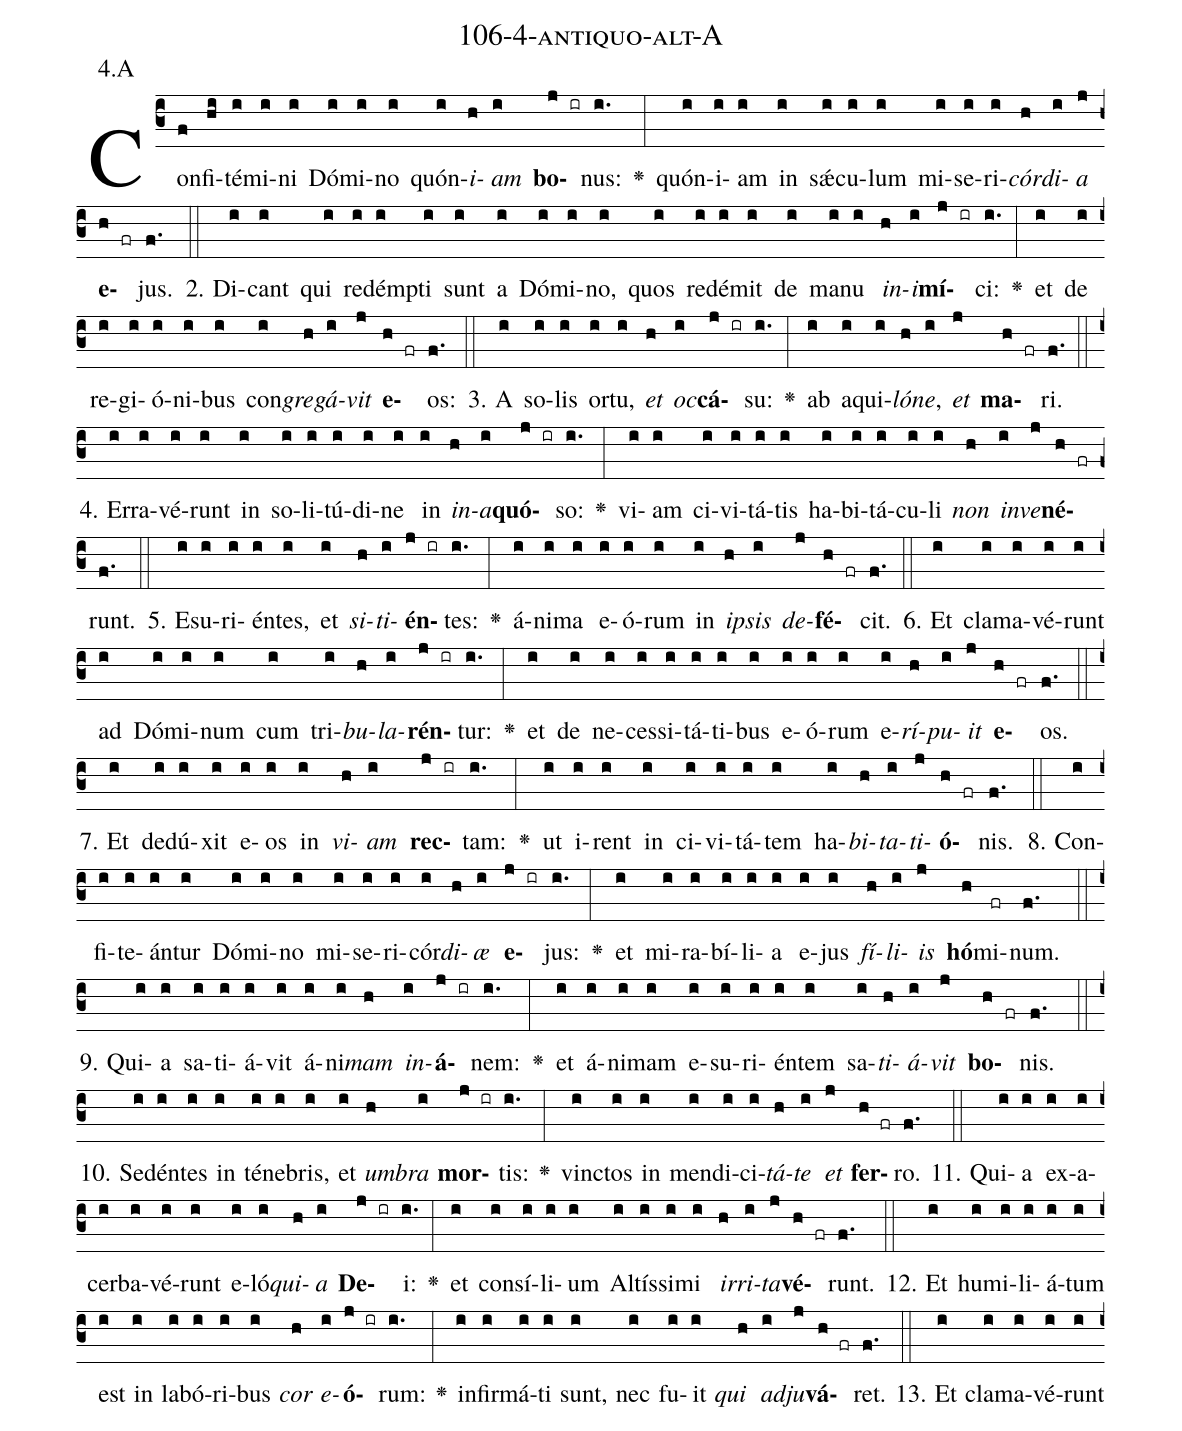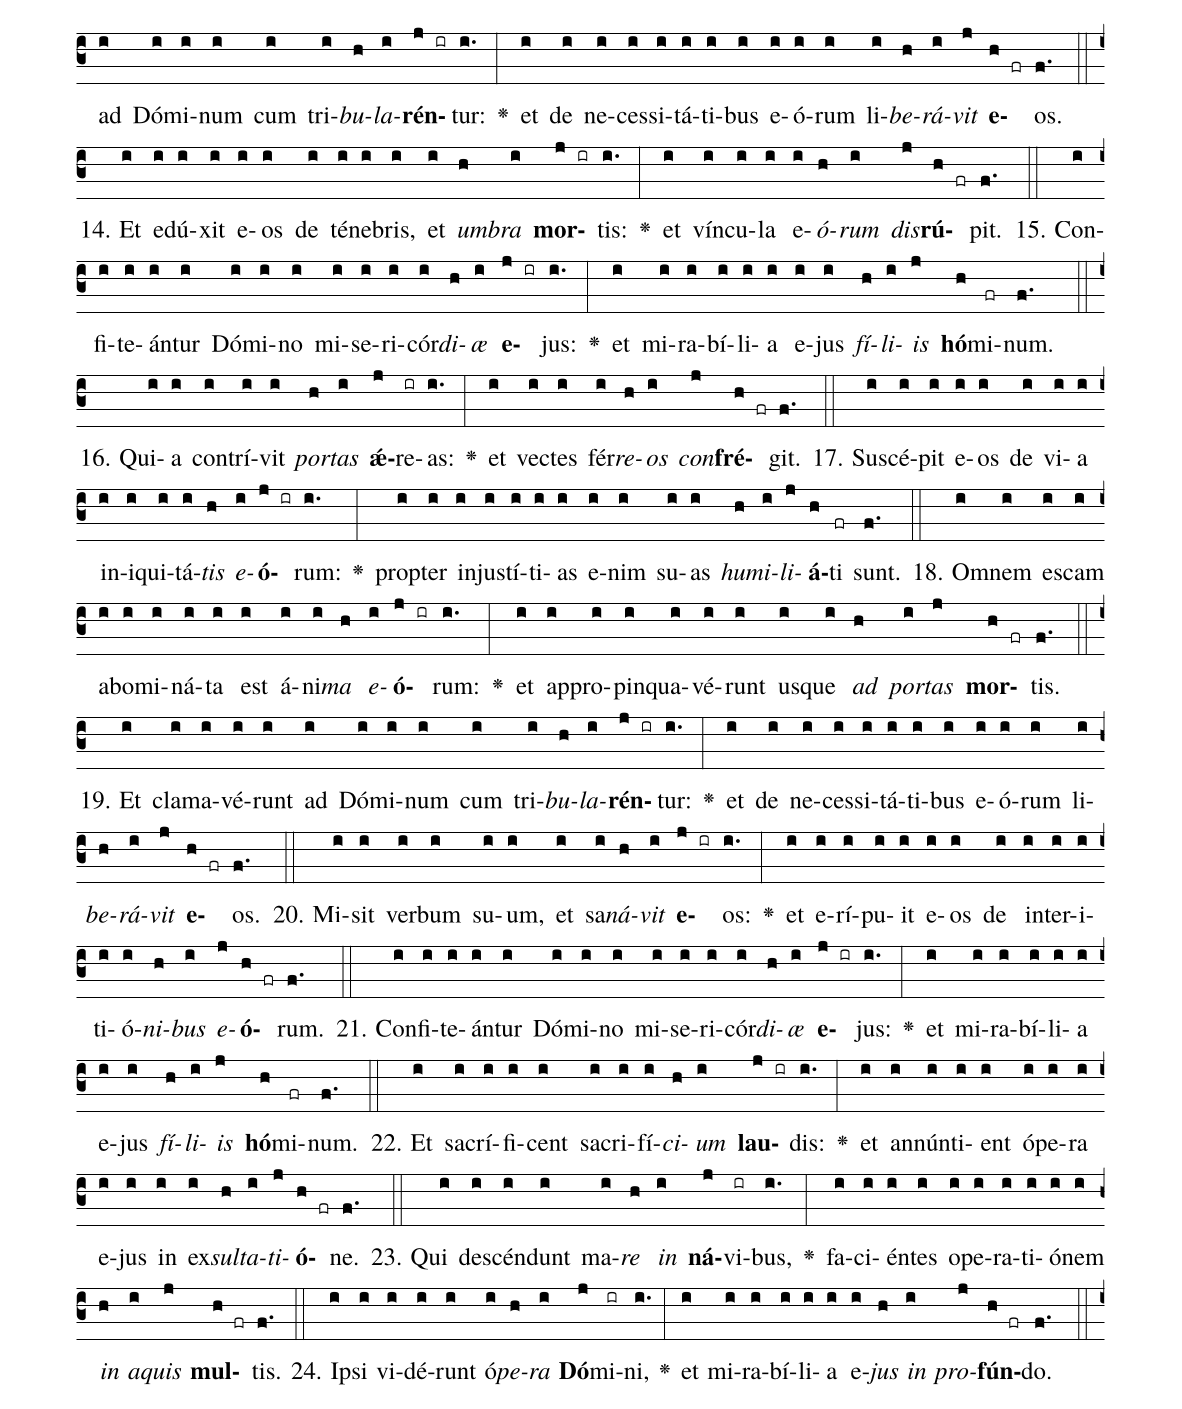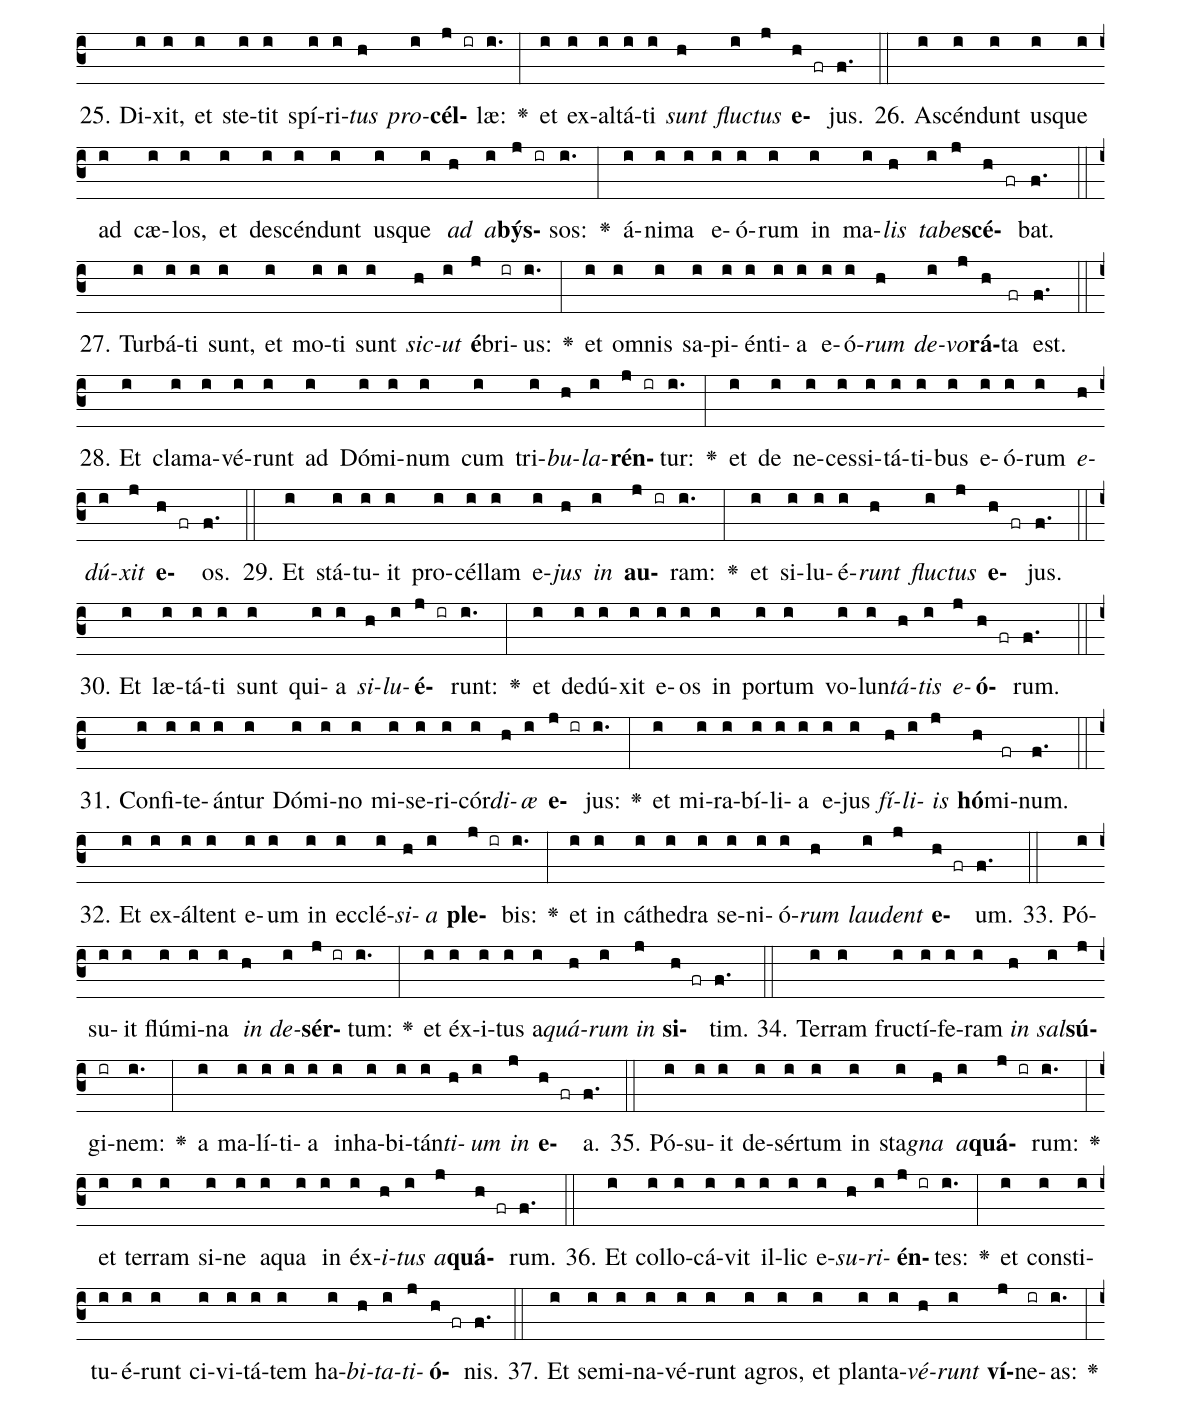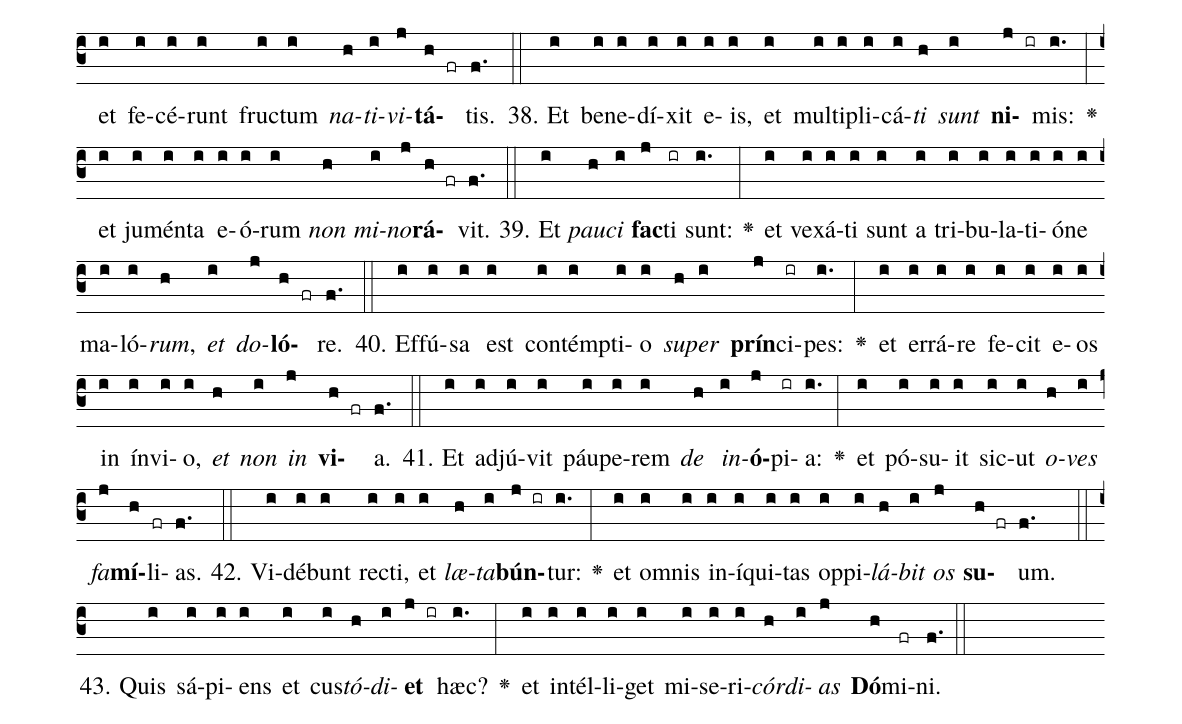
name: 106-4-antiquo-alt-A;
annotation: 4.A;
%%
(c3)Con(f)fi(hi)té(i)mi(i)ni(i) Dó(i)mi(i)no(i) quón(i)<i>i</i>(h)<i>am</i>(i) <b>bo</b>(j ir)nus:(i.) <v>\greheightstar</v>(:) quón(i)i(i)am(i) in(i) sǽ(i)cu(i)lum(i) mi(i)se(i)ri(i)<i>cór</i>(h)<i>di</i>(i)<i>a</i>(j) <b>e</b>(h fr)jus.(f.) (::)
2. Di(i)cant(i) qui(i) red(i)émp(i)ti(i) sunt(i) a(i) Dó(i)mi(i)no,(i) quos(i) red(i)é(i)mit(i) de(i) ma(i)nu(i) <i>in</i>(h)<i>i</i>(i)<b>mí</b>(j ir)ci:(i.) <v>\greheightstar</v>(:) et(i) de(i) re(i)gi(i)ó(i)ni(i)bus(i) con(i)<i>gre</i>(h)<i>gá</i>(i)<i>vit</i>(j) <b>e</b>(h fr)os:(f.) (::)
3. A(i) so(i)lis(i) or(i)tu,(i) <i>et</i>(h) <i>oc</i>(i)<b>cá</b>(j ir)su:(i.) <v>\greheightstar</v>(:) ab(i) a(i)qui(i)<i>ló</i>(h)<i>ne</i>,(i) <i>et</i>(j) <b>ma</b>(h fr)ri.(f.) (::)
4. Er(i)ra(i)vé(i)runt(i) in(i) so(i)li(i)tú(i)di(i)ne(i) in(i) <i>in</i>(h)<i>a</i>(i)<b>quó</b>(j ir)so:(i.) <v>\greheightstar</v>(:) vi(i)am(i) ci(i)vi(i)tá(i)tis(i) ha(i)bi(i)tá(i)cu(i)li(i) <i>non</i>(h) <i>in</i>(i)<i>ve</i>(j)<b>né</b>(h fr)runt.(f.) (::)
5. E(i)su(i)ri(i)én(i)tes,(i) et(i) <i>si</i>(h)<i>ti</i>(i)<b>én</b>(j ir)tes:(i.) <v>\greheightstar</v>(:) á(i)ni(i)ma(i) e(i)ó(i)rum(i) in(i) <i>ip</i>(h)<i>sis</i>(i) <i>de</i>(j)<b>fé</b>(h fr)cit.(f.) (::)
6. Et(i) cla(i)ma(i)vé(i)runt(i) ad(i) Dó(i)mi(i)num(i) cum(i) tri(i)<i>bu</i>(h)<i>la</i>(i)<b>rén</b>(j ir)tur:(i.) <v>\greheightstar</v>(:) et(i) de(i) ne(i)ces(i)si(i)tá(i)ti(i)bus(i) e(i)ó(i)rum(i) e(i)<i>rí</i>(h)<i>pu</i>(i)<i>it</i>(j) <b>e</b>(h fr)os.(f.) (::)
7. Et(i) de(i)dú(i)xit(i) e(i)os(i) in(i) <i>vi</i>(h)<i>am</i>(i) <b>rec</b>(j ir)tam:(i.) <v>\greheightstar</v>(:) ut(i) i(i)rent(i) in(i) ci(i)vi(i)tá(i)tem(i) ha(i)<i>bi</i>(h)<i>ta</i>(i)<i>ti</i>(j)<b>ó</b>(h fr)nis.(f.) (::)
8. Con(i)fi(i)te(i)án(i)tur(i) Dó(i)mi(i)no(i) mi(i)se(i)ri(i)cór(i)<i>di</i>(h)<i>æ</i>(i) <b>e</b>(j ir)jus:(i.) <v>\greheightstar</v>(:) et(i) mi(i)ra(i)bí(i)li(i)a(i) e(i)jus(i) <i>fí</i>(h)<i>li</i>(i)<i>is</i>(j) <b>hó</b>(h)mi(fr)num.(f.) (::)
9. Qui(i)a(i) sa(i)ti(i)á(i)vit(i) á(i)ni(i)<i>mam</i>(h) <i>in</i>(i)<b>á</b>(j ir)nem:(i.) <v>\greheightstar</v>(:) et(i) á(i)ni(i)mam(i) e(i)su(i)ri(i)én(i)tem(i) sa(i)<i>ti</i>(h)<i>á</i>(i)<i>vit</i>(j) <b>bo</b>(h fr)nis.(f.) (::)
10. Se(i)dén(i)tes(i) in(i) té(i)ne(i)bris,(i) et(i) <i>um</i>(h)<i>bra</i>(i) <b>mor</b>(j ir)tis:(i.) <v>\greheightstar</v>(:) vinc(i)tos(i) in(i) men(i)di(i)ci(i)<i>tá</i>(h)<i>te</i>(i) <i>et</i>(j) <b>fer</b>(h fr)ro.(f.) (::)
11. Qui(i)a(i) ex(i)a(i)cer(i)ba(i)vé(i)runt(i) e(i)ló(i)<i>qui</i>(h)<i>a</i>(i) <b>De</b>(j ir)i:(i.) <v>\greheightstar</v>(:) et(i) con(i)sí(i)li(i)um(i) Al(i)tís(i)si(i)mi(i) <i>ir</i>(h)<i>ri</i>(i)<i>ta</i>(j)<b>vé</b>(h fr)runt.(f.) (::)
12. Et(i) hu(i)mi(i)li(i)á(i)tum(i) est(i) in(i) la(i)bó(i)ri(i)bus(i) <i>cor</i>(h) <i>e</i>(i)<b>ó</b>(j ir)rum:(i.) <v>\greheightstar</v>(:) in(i)fir(i)má(i)ti(i) sunt,(i) nec(i) fu(i)it(i) <i>qui</i>(h) <i>ad</i>(i)<i>ju</i>(j)<b>vá</b>(h fr)ret.(f.) (::)
13. Et(i) cla(i)ma(i)vé(i)runt(i) ad(i) Dó(i)mi(i)num(i) cum(i) tri(i)<i>bu</i>(h)<i>la</i>(i)<b>rén</b>(j ir)tur:(i.) <v>\greheightstar</v>(:) et(i) de(i) ne(i)ces(i)si(i)tá(i)ti(i)bus(i) e(i)ó(i)rum(i) li(i)<i>be</i>(h)<i>rá</i>(i)<i>vit</i>(j) <b>e</b>(h fr)os.(f.) (::)
14. Et(i) e(i)dú(i)xit(i) e(i)os(i) de(i) té(i)ne(i)bris,(i) et(i) <i>um</i>(h)<i>bra</i>(i) <b>mor</b>(j ir)tis:(i.) <v>\greheightstar</v>(:) et(i) vín(i)cu(i)la(i) e(i)<i>ó</i>(h)<i>rum</i>(i) <i>dis</i>(j)<b>rú</b>(h fr)pit.(f.) (::)
15. Con(i)fi(i)te(i)án(i)tur(i) Dó(i)mi(i)no(i) mi(i)se(i)ri(i)cór(i)<i>di</i>(h)<i>æ</i>(i) <b>e</b>(j ir)jus:(i.) <v>\greheightstar</v>(:) et(i) mi(i)ra(i)bí(i)li(i)a(i) e(i)jus(i) <i>fí</i>(h)<i>li</i>(i)<i>is</i>(j) <b>hó</b>(h)mi(fr)num.(f.) (::)
16. Qui(i)a(i) con(i)trí(i)vit(i) <i>por</i>(h)<i>tas</i>(i) <b>ǽ</b>(j)re(ir)as:(i.) <v>\greheightstar</v>(:) et(i) vec(i)tes(i) fér(i)<i>re</i>(h)<i>os</i>(i) <i>con</i>(j)<b>fré</b>(h fr)git.(f.) (::)
17. Su(i)scé(i)pit(i) e(i)os(i) de(i) vi(i)a(i) in(i)i(i)qui(i)tá(i)<i>tis</i>(h) <i>e</i>(i)<b>ó</b>(j ir)rum:(i.) <v>\greheightstar</v>(:) prop(i)ter(i) in(i)jus(i)tí(i)ti(i)as(i) e(i)nim(i) su(i)as(i) <i>hu</i>(h)<i>mi</i>(i)<i>li</i>(j)<b>á</b>(h)ti(fr) sunt.(f.) (::)
18. Om(i)nem(i) es(i)cam(i) ab(i)o(i)mi(i)ná(i)ta(i) est(i) á(i)ni(i)<i>ma</i>(h) <i>e</i>(i)<b>ó</b>(j ir)rum:(i.) <v>\greheightstar</v>(:) et(i) ap(i)pro(i)pin(i)qua(i)vé(i)runt(i) us(i)que(i) <i>ad</i>(h) <i>por</i>(i)<i>tas</i>(j) <b>mor</b>(h fr)tis.(f.) (::)
19. Et(i) cla(i)ma(i)vé(i)runt(i) ad(i) Dó(i)mi(i)num(i) cum(i) tri(i)<i>bu</i>(h)<i>la</i>(i)<b>rén</b>(j ir)tur:(i.) <v>\greheightstar</v>(:) et(i) de(i) ne(i)ces(i)si(i)tá(i)ti(i)bus(i) e(i)ó(i)rum(i) li(i)<i>be</i>(h)<i>rá</i>(i)<i>vit</i>(j) <b>e</b>(h fr)os.(f.) (::)
20. Mi(i)sit(i) ver(i)bum(i) su(i)um,(i) et(i) sa(i)<i>ná</i>(h)<i>vit</i>(i) <b>e</b>(j ir)os:(i.) <v>\greheightstar</v>(:) et(i) e(i)rí(i)pu(i)it(i) e(i)os(i) de(i) in(i)ter(i)i(i)ti(i)ó(i)<i>ni</i>(h)<i>bus</i>(i) <i>e</i>(j)<b>ó</b>(h fr)rum.(f.) (::)
21. Con(i)fi(i)te(i)án(i)tur(i) Dó(i)mi(i)no(i) mi(i)se(i)ri(i)cór(i)<i>di</i>(h)<i>æ</i>(i) <b>e</b>(j ir)jus:(i.) <v>\greheightstar</v>(:) et(i) mi(i)ra(i)bí(i)li(i)a(i) e(i)jus(i) <i>fí</i>(h)<i>li</i>(i)<i>is</i>(j) <b>hó</b>(h)mi(fr)num.(f.) (::)
22. Et(i) sa(i)crí(i)fi(i)cent(i) sa(i)cri(i)fí(i)<i>ci</i>(h)<i>um</i>(i) <b>lau</b>(j ir)dis:(i.) <v>\greheightstar</v>(:) et(i) an(i)nún(i)ti(i)ent(i) ó(i)pe(i)ra(i) e(i)jus(i) in(i) ex(i)<i>sul</i>(h)<i>ta</i>(i)<i>ti</i>(j)<b>ó</b>(h fr)ne.(f.) (::)
23. Qui(i) de(i)scén(i)dunt(i) ma(i)<i>re</i>(h) <i>in</i>(i) <b>ná</b>(j)vi(ir)bus,(i.) <v>\greheightstar</v>(:) fa(i)ci(i)én(i)tes(i) o(i)pe(i)ra(i)ti(i)ó(i)nem(i) <i>in</i>(h) <i>a</i>(i)<i>quis</i>(j) <b>mul</b>(h fr)tis.(f.) (::)
24. Ip(i)si(i) vi(i)dé(i)runt(i) ó(i)<i>pe</i>(h)<i>ra</i>(i) <b>Dó</b>(j)mi(ir)ni,(i.) <v>\greheightstar</v>(:) et(i) mi(i)ra(i)bí(i)li(i)a(i) e(i)<i>jus</i>(h) <i>in</i>(i) <i>pro</i>(j)<b>fún</b>(h fr)do.(f.) (::)
25. Di(i)xit,(i) et(i) ste(i)tit(i) spí(i)ri(i)<i>tus</i>(h) <i>pro</i>(i)<b>cél</b>(j ir)læ:(i.) <v>\greheightstar</v>(:) et(i) ex(i)al(i)tá(i)ti(i) <i>sunt</i>(h) <i>fluc</i>(i)<i>tus</i>(j) <b>e</b>(h fr)jus.(f.) (::)
26. A(i)scén(i)dunt(i) us(i)que(i) ad(i) cæ(i)los,(i) et(i) de(i)scén(i)dunt(i) us(i)que(i) <i>ad</i>(h) <i>a</i>(i)<b>býs</b>(j ir)sos:(i.) <v>\greheightstar</v>(:) á(i)ni(i)ma(i) e(i)ó(i)rum(i) in(i) ma(i)<i>lis</i>(h) <i>ta</i>(i)<i>be</i>(j)<b>scé</b>(h fr)bat.(f.) (::)
27. Tur(i)bá(i)ti(i) sunt,(i) et(i) mo(i)ti(i) sunt(i) <i>sic</i>(h)<i>ut</i>(i) <b>é</b>(j)bri(ir)us:(i.) <v>\greheightstar</v>(:) et(i) om(i)nis(i) sa(i)pi(i)én(i)ti(i)a(i) e(i)ó(i)<i>rum</i>(h) <i>de</i>(i)<i>vo</i>(j)<b>rá</b>(h)ta(fr) est.(f.) (::)
28. Et(i) cla(i)ma(i)vé(i)runt(i) ad(i) Dó(i)mi(i)num(i) cum(i) tri(i)<i>bu</i>(h)<i>la</i>(i)<b>rén</b>(j ir)tur:(i.) <v>\greheightstar</v>(:) et(i) de(i) ne(i)ces(i)si(i)tá(i)ti(i)bus(i) e(i)ó(i)rum(i) <i>e</i>(h)<i>dú</i>(i)<i>xit</i>(j) <b>e</b>(h fr)os.(f.) (::)
29. Et(i) stá(i)tu(i)it(i) pro(i)cél(i)lam(i) e(i)<i>jus</i>(h) <i>in</i>(i) <b>au</b>(j ir)ram:(i.) <v>\greheightstar</v>(:) et(i) si(i)lu(i)é(i)<i>runt</i>(h) <i>fluc</i>(i)<i>tus</i>(j) <b>e</b>(h fr)jus.(f.) (::)
30. Et(i) læ(i)tá(i)ti(i) sunt(i) qui(i)a(i) <i>si</i>(h)<i>lu</i>(i)<b>é</b>(j ir)runt:(i.) <v>\greheightstar</v>(:) et(i) de(i)dú(i)xit(i) e(i)os(i) in(i) por(i)tum(i) vo(i)lun(i)<i>tá</i>(h)<i>tis</i>(i) <i>e</i>(j)<b>ó</b>(h fr)rum.(f.) (::)
31. Con(i)fi(i)te(i)án(i)tur(i) Dó(i)mi(i)no(i) mi(i)se(i)ri(i)cór(i)<i>di</i>(h)<i>æ</i>(i) <b>e</b>(j ir)jus:(i.) <v>\greheightstar</v>(:) et(i) mi(i)ra(i)bí(i)li(i)a(i) e(i)jus(i) <i>fí</i>(h)<i>li</i>(i)<i>is</i>(j) <b>hó</b>(h)mi(fr)num.(f.) (::)
32. Et(i) ex(i)ál(i)tent(i) e(i)um(i) in(i) ec(i)clé(i)<i>si</i>(h)<i>a</i>(i) <b>ple</b>(j ir)bis:(i.) <v>\greheightstar</v>(:) et(i) in(i) cá(i)the(i)dra(i) se(i)ni(i)ó(i)<i>rum</i>(h) <i>lau</i>(i)<i>dent</i>(j) <b>e</b>(h fr)um.(f.) (::)
33. Pó(i)su(i)it(i) flú(i)mi(i)na(i) <i>in</i>(h) <i>de</i>(i)<b>sér</b>(j ir)tum:(i.) <v>\greheightstar</v>(:) et(i) éx(i)i(i)tus(i) a(i)<i>quá</i>(h)<i>rum</i>(i) <i>in</i>(j) <b>si</b>(h fr)tim.(f.) (::)
34. Ter(i)ram(i) fruc(i)tí(i)fe(i)ram(i) <i>in</i>(h) <i>sal</i>(i)<b>sú</b>(j)gi(ir)nem:(i.) <v>\greheightstar</v>(:) a(i) ma(i)lí(i)ti(i)a(i) in(i)ha(i)bi(i)tán(i)<i>ti</i>(h)<i>um</i>(i) <i>in</i>(j) <b>e</b>(h fr)a.(f.) (::)
35. Pó(i)su(i)it(i) de(i)sér(i)tum(i) in(i) sta(i)<i>gna</i>(h) <i>a</i>(i)<b>quá</b>(j ir)rum:(i.) <v>\greheightstar</v>(:) et(i) ter(i)ram(i) si(i)ne(i) a(i)qua(i) in(i) éx(i)<i>i</i>(h)<i>tus</i>(i) <i>a</i>(j)<b>quá</b>(h fr)rum.(f.) (::)
36. Et(i) col(i)lo(i)cá(i)vit(i) il(i)lic(i) e(i)<i>su</i>(h)<i>ri</i>(i)<b>én</b>(j ir)tes:(i.) <v>\greheightstar</v>(:) et(i) con(i)sti(i)tu(i)é(i)runt(i) ci(i)vi(i)tá(i)tem(i) ha(i)<i>bi</i>(h)<i>ta</i>(i)<i>ti</i>(j)<b>ó</b>(h fr)nis.(f.) (::)
37. Et(i) se(i)mi(i)na(i)vé(i)runt(i) a(i)gros,(i) et(i) plan(i)ta(i)<i>vé</i>(h)<i>runt</i>(i) <b>ví</b>(j)ne(ir)as:(i.) <v>\greheightstar</v>(:) et(i) fe(i)cé(i)runt(i) fruc(i)tum(i) <i>na</i>(h)<i>ti</i>(i)<i>vi</i>(j)<b>tá</b>(h fr)tis.(f.) (::)
38. Et(i) be(i)ne(i)dí(i)xit(i) e(i)is,(i) et(i) mul(i)ti(i)pli(i)cá(i)<i>ti</i>(h) <i>sunt</i>(i) <b>ni</b>(j ir)mis:(i.) <v>\greheightstar</v>(:) et(i) ju(i)mén(i)ta(i) e(i)ó(i)rum(i) <i>non</i>(h) <i>mi</i>(i)<i>no</i>(j)<b>rá</b>(h fr)vit.(f.) (::)
39. Et(i) <i>pau</i>(h)<i>ci</i>(i) <b>fac</b>(j)ti(ir) sunt:(i.) <v>\greheightstar</v>(:) et(i) ve(i)xá(i)ti(i) sunt(i) a(i) tri(i)bu(i)la(i)ti(i)ó(i)ne(i) ma(i)ló(i)<i>rum</i>,(h) <i>et</i>(i) <i>do</i>(j)<b>ló</b>(h fr)re.(f.) (::)
40. Ef(i)fú(i)sa(i) est(i) con(i)témp(i)ti(i)o(i) <i>su</i>(h)<i>per</i>(i) <b>prín</b>(j)ci(ir)pes:(i.) <v>\greheightstar</v>(:) et(i) er(i)rá(i)re(i) fe(i)cit(i) e(i)os(i) in(i) ín(i)vi(i)o,(i) <i>et</i>(h) <i>non</i>(i) <i>in</i>(j) <b>vi</b>(h fr)a.(f.) (::)
41. Et(i) ad(i)jú(i)vit(i) páu(i)pe(i)rem(i) <i>de</i>(h) <i>in</i>(i)<b>ó</b>(j)pi(ir)a:(i.) <v>\greheightstar</v>(:) et(i) pó(i)su(i)it(i) sic(i)ut(i) <i>o</i>(h)<i>ves</i>(i) <i>fa</i>(j)<b>mí</b>(h)li(fr)as.(f.) (::)
42. Vi(i)dé(i)bunt(i) rec(i)ti,(i) et(i) <i>læ</i>(h)<i>ta</i>(i)<b>bún</b>(j ir)tur:(i.) <v>\greheightstar</v>(:) et(i) om(i)nis(i) in(i)í(i)qui(i)tas(i) op(i)pi(i)<i>lá</i>(h)<i>bit</i>(i) <i>os</i>(j) <b>su</b>(h fr)um.(f.) (::)
43. Quis(i) sá(i)pi(i)ens(i) et(i) cus(i)<i>tó</i>(h)<i>di</i>(i)<b>et</b>(j ir) hæc?(i.) <v>\greheightstar</v>(:) et(i) in(i)tél(i)li(i)get(i) mi(i)se(i)ri(i)<i>cór</i>(h)<i>di</i>(i)<i>as</i>(j) <b>Dó</b>(h)mi(fr)ni.(f.) (::)
